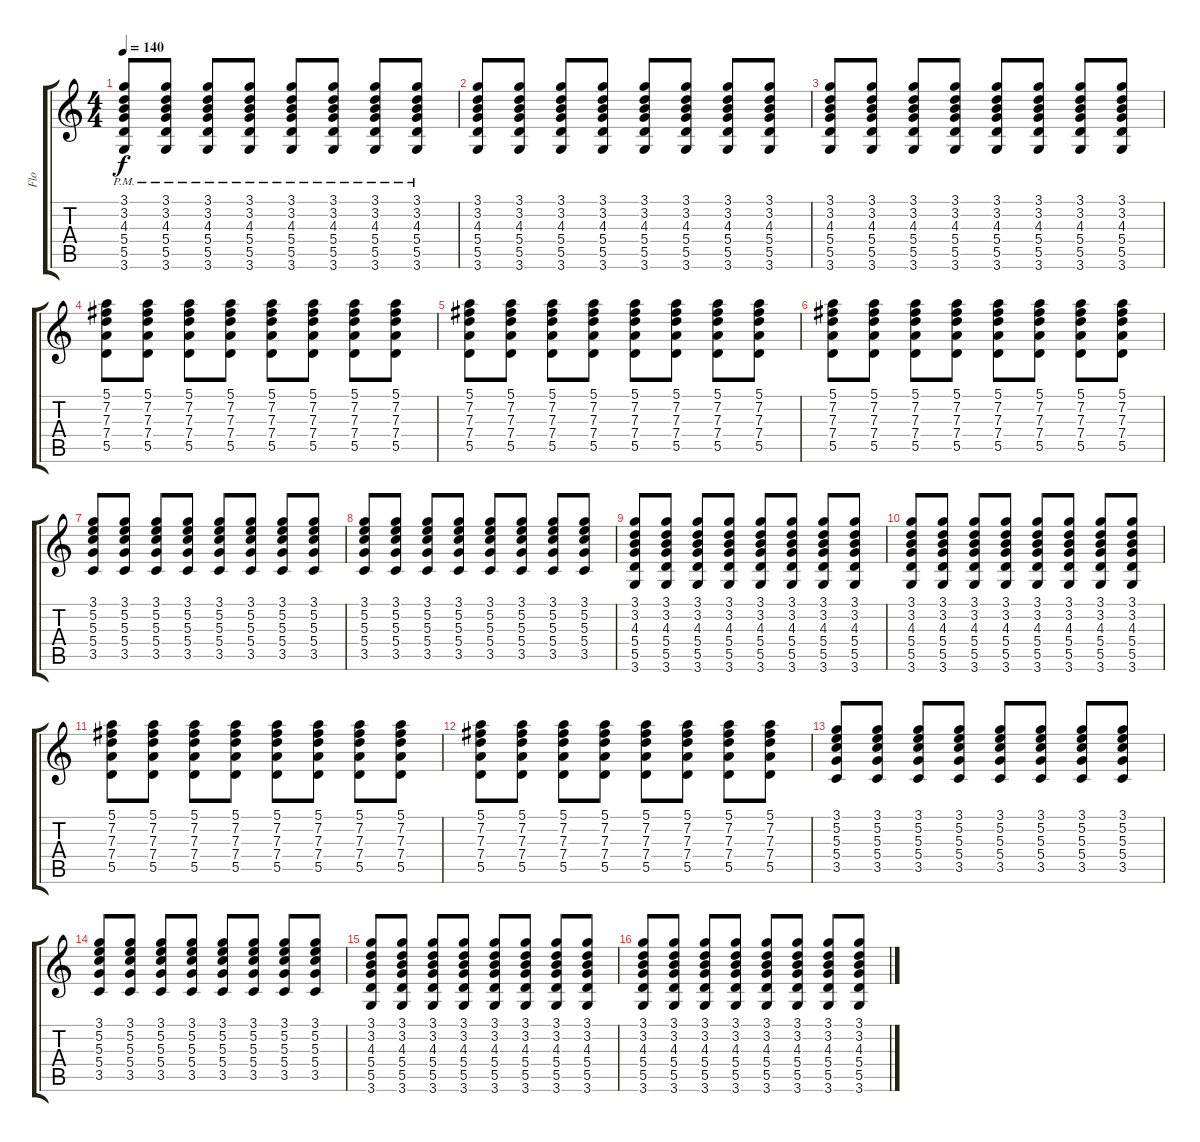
\track ("Flo" "Flo") {instrument overdrivenguitar}
\staff {score tabs}
\tuning (E4 B3 G3 D3 A2 E2) {hide}
\ts (4 4)
\tempo 140
\clef g2
\ks c
(3.1 3.2 4.3 5.4 5.5{pm} 3.6{pm}).8{dy f} (3.1 3.2 4.3 5.4 5.5{pm} 3.6{pm}).8 (3.1 3.2 4.3 5.4 5.5{pm} 3.6{pm}).8 (3.1 3.2 4.3 5.4 5.5{pm} 3.6{pm}).8 (3.1 3.2 4.3 5.4 5.5{pm} 3.6{pm}).8 (3.1 3.2 4.3 5.4 5.5{pm} 3.6{pm}).8 (3.1 3.2 4.3 5.4 5.5{pm} 3.6{pm}).8 (3.1 3.2 4.3 5.4 5.5{pm} 3.6{pm}).8 |
(3.1 3.2 4.3 5.4 5.5 3.6).8 (3.1 3.2 4.3 5.4 5.5 3.6).8 (3.1 3.2 4.3 5.4 5.5 3.6).8 (3.1 3.2 4.3 5.4 5.5 3.6).8 (3.1 3.2 4.3 5.4 5.5 3.6).8 (3.1 3.2 4.3 5.4 5.5 3.6).8 (3.1 3.2 4.3 5.4 5.5 3.6).8 (3.1 3.2 4.3 5.4 5.5 3.6).8 |
(3.1 3.2 4.3 5.4 5.5 3.6).8 (3.1 3.2 4.3 5.4 5.5 3.6).8 (3.1 3.2 4.3 5.4 5.5 3.6).8 (3.1 3.2 4.3 5.4 5.5 3.6).8 (3.1 3.2 4.3 5.4 5.5 3.6).8 (3.1 3.2 4.3 5.4 5.5 3.6).8 (3.1 3.2 4.3 5.4 5.5 3.6).8 (3.1 3.2 4.3 5.4 5.5 3.6).8 |
(5.1 7.2 7.3 7.4 5.5).8 (5.1 7.2 7.3 7.4 5.5).8 (5.1 7.2 7.3 7.4 5.5).8 (5.1 7.2 7.3 7.4 5.5).8 (5.1 7.2 7.3 7.4 5.5).8 (5.1 7.2 7.3 7.4 5.5).8 (5.1 7.2 7.3 7.4 5.5).8 (5.1 7.2 7.3 7.4 5.5).8 |
(5.1 7.2 7.3 7.4 5.5).8 (5.1 7.2 7.3 7.4 5.5).8 (5.1 7.2 7.3 7.4 5.5).8 (5.1 7.2 7.3 7.4 5.5).8 (5.1 7.2 7.3 7.4 5.5).8 (5.1 7.2 7.3 7.4 5.5).8 (5.1 7.2 7.3 7.4 5.5).8 (5.1 7.2 7.3 7.4 5.5).8 |
(5.1 7.2 7.3 7.4 5.5).8 (5.1 7.2 7.3 7.4 5.5).8 (5.1 7.2 7.3 7.4 5.5).8 (5.1 7.2 7.3 7.4 5.5).8 (5.1 7.2 7.3 7.4 5.5).8 (5.1 7.2 7.3 7.4 5.5).8 (5.1 7.2 7.3 7.4 5.5).8 (5.1 7.2 7.3 7.4 5.5).8 |
(3.1 5.2 5.3 5.4 3.5).8 (3.1 5.2 5.3 5.4 3.5).8 (3.1 5.2 5.3 5.4 3.5).8 (3.1 5.2 5.3 5.4 3.5).8 (3.1 5.2 5.3 5.4 3.5).8 (3.1 5.2 5.3 5.4 3.5).8 (3.1 5.2 5.3 5.4 3.5).8 (3.1 5.2 5.3 5.4 3.5).8 |
(3.1 5.2 5.3 5.4 3.5).8 (3.1 5.2 5.3 5.4 3.5).8 (3.1 5.2 5.3 5.4 3.5).8 (3.1 5.2 5.3 5.4 3.5).8 (3.1 5.2 5.3 5.4 3.5).8 (3.1 5.2 5.3 5.4 3.5).8 (3.1 5.2 5.3 5.4 3.5).8 (3.1 5.2 5.3 5.4 3.5).8 |
(3.1 3.2 4.3 5.4 5.5 3.6).8 (3.1 3.2 4.3 5.4 5.5 3.6).8 (3.1 3.2 4.3 5.4 5.5 3.6).8 (3.1 3.2 4.3 5.4 5.5 3.6).8 (3.1 3.2 4.3 5.4 5.5 3.6).8 (3.1 3.2 4.3 5.4 5.5 3.6).8 (3.1 3.2 4.3 5.4 5.5 3.6).8 (3.1 3.2 4.3 5.4 5.5 3.6).8 |
(3.1 3.2 4.3 5.4 5.5 3.6).8 (3.1 3.2 4.3 5.4 5.5 3.6).8 (3.1 3.2 4.3 5.4 5.5 3.6).8 (3.1 3.2 4.3 5.4 5.5 3.6).8 (3.1 3.2 4.3 5.4 5.5 3.6).8 (3.1 3.2 4.3 5.4 5.5 3.6).8 (3.1 3.2 4.3 5.4 5.5 3.6).8 (3.1 3.2 4.3 5.4 5.5 3.6).8 |
(5.1 7.2 7.3 7.4 5.5).8 (5.1 7.2 7.3 7.4 5.5).8 (5.1 7.2 7.3 7.4 5.5).8 (5.1 7.2 7.3 7.4 5.5).8 (5.1 7.2 7.3 7.4 5.5).8 (5.1 7.2 7.3 7.4 5.5).8 (5.1 7.2 7.3 7.4 5.5).8 (5.1 7.2 7.3 7.4 5.5).8 |
(5.1 7.2 7.3 7.4 5.5).8 (5.1 7.2 7.3 7.4 5.5).8 (5.1 7.2 7.3 7.4 5.5).8 (5.1 7.2 7.3 7.4 5.5).8 (5.1 7.2 7.3 7.4 5.5).8 (5.1 7.2 7.3 7.4 5.5).8 (5.1 7.2 7.3 7.4 5.5).8 (5.1 7.2 7.3 7.4 5.5).8 |
(3.1 5.2 5.3 5.4 3.5).8 (3.1 5.2 5.3 5.4 3.5).8 (3.1 5.2 5.3 5.4 3.5).8 (3.1 5.2 5.3 5.4 3.5).8 (3.1 5.2 5.3 5.4 3.5).8 (3.1 5.2 5.3 5.4 3.5).8 (3.1 5.2 5.3 5.4 3.5).8 (3.1 5.2 5.3 5.4 3.5).8 |
(3.1 5.2 5.3 5.4 3.5).8 (3.1 5.2 5.3 5.4 3.5).8 (3.1 5.2 5.3 5.4 3.5).8 (3.1 5.2 5.3 5.4 3.5).8 (3.1 5.2 5.3 5.4 3.5).8 (3.1 5.2 5.3 5.4 3.5).8 (3.1 5.2 5.3 5.4 3.5).8 (3.1 5.2 5.3 5.4 3.5).8 |
(3.1 3.2 4.3 5.4 5.5 3.6).8 (3.1 3.2 4.3 5.4 5.5 3.6).8 (3.1 3.2 4.3 5.4 5.5 3.6).8 (3.1 3.2 4.3 5.4 5.5 3.6).8 (3.1 3.2 4.3 5.4 5.5 3.6).8 (3.1 3.2 4.3 5.4 5.5 3.6).8 (3.1 3.2 4.3 5.4 5.5 3.6).8 (3.1 3.2 4.3 5.4 5.5 3.6).8 |
(3.1 3.2 4.3 5.4 5.5 3.6).8 (3.1 3.2 4.3 5.4 5.5 3.6).8 (3.1 3.2 4.3 5.4 5.5 3.6).8 (3.1 3.2 4.3 5.4 5.5 3.6).8 (3.1 3.2 4.3 5.4 5.5 3.6).8 (3.1 3.2 4.3 5.4 5.5 3.6).8 (3.1 3.2 4.3 5.4 5.5 3.6).8 (3.1 3.2 4.3 5.4 5.5 3.6).8
